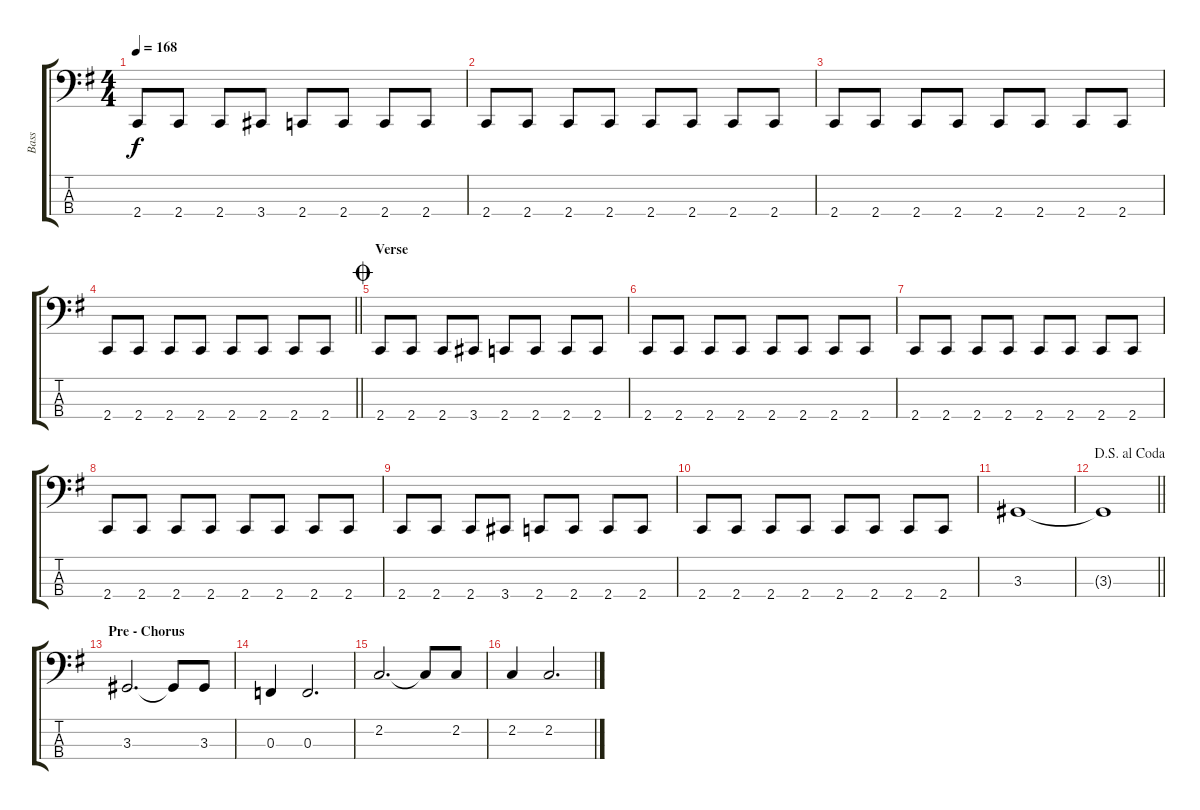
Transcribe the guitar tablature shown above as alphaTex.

\track ("Bass" "Bass") {instrument electricbassfinger}
\staff {score tabs}
\tuning (Eb2 Bb1 F1 Bb0) {hide}
\ts (4 4)
\tempo 168
\clef f4
\ks g
2.4.8{dy f} 2.4.8 2.4.8 3.4.8 2.4.8 2.4.8 2.4.8 2.4.8 |
2.4.8 2.4.8 2.4.8 2.4.8 2.4.8 2.4.8 2.4.8 2.4.8 |
2.4.8 2.4.8 2.4.8 2.4.8 2.4.8 2.4.8 2.4.8 2.4.8 |
\barLineRight lightlight
2.4.8 2.4.8 2.4.8 2.4.8 2.4.8 2.4.8 2.4.8 2.4.8 |
\section ("" "Verse")
\jump coda
2.4.8 2.4.8 2.4.8 3.4.8 2.4.8 2.4.8 2.4.8 2.4.8 |
2.4.8 2.4.8 2.4.8 2.4.8 2.4.8 2.4.8 2.4.8 2.4.8 |
2.4.8 2.4.8 2.4.8 2.4.8 2.4.8 2.4.8 2.4.8 2.4.8 |
2.4.8 2.4.8 2.4.8 2.4.8 2.4.8 2.4.8 2.4.8 2.4.8 |
2.4.8 2.4.8 2.4.8 3.4.8 2.4.8 2.4.8 2.4.8 2.4.8 |
2.4.8 2.4.8 2.4.8 2.4.8 2.4.8 2.4.8 2.4.8 2.4.8 |
3.3.1 |
\jump dalsegnoalcoda
\barLineRight lightlight
3.3{t}.1 |
\section ("" "Pre - Chorus")
3.3.2{d} 3.3{t}.8 3.3.8 |
0.3.4 0.3.2{d} |
2.2.2{d} 2.2{t}.8 2.2.8 |
2.2.4 2.2.2{d}
